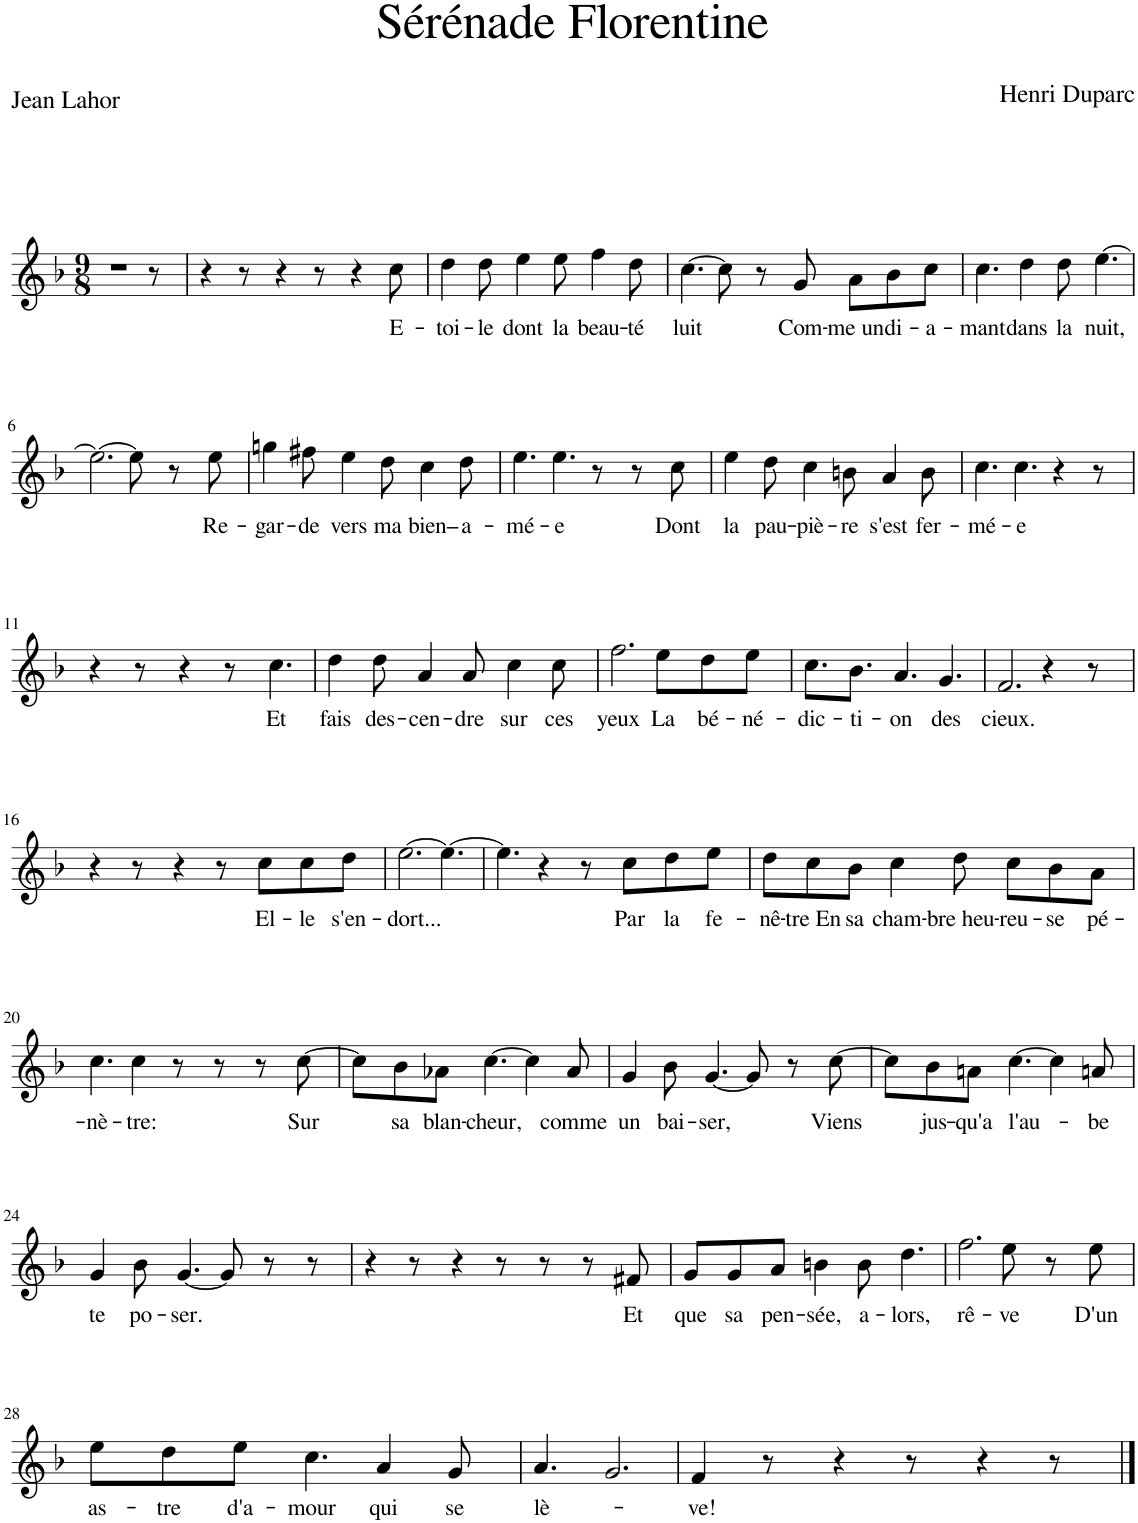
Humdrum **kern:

**kern	**text
*part1	*part1
*staff1	*staff1
*I"Piano	*
*I'Pno	*
*clefG2	*
*k[b-]	*
*M9/8	*
=1	=1
1r	.
8r	.
=2	=2
4r	.
8r	.
4r	.
8r	.
4r	.
!	!LO:LY:b
8cc\	E-
=3	=3
!	!LO:LY:b
4dd\	-toi-
!	!LO:LY:b
8dd\	-le
!	!LO:LY:b
4ee\	dont
!	!LO:LY:b
8ee\	la
!	!LO:LY:b
4ff\	beau-
!	!LO:LY:b
8dd\	-té
=4	=4
!	!LO:LY:b
[4.cc\	luit
8cc\]	.
8r	.
!	!LO:LY:b
8g/	Com-
!	!LO:LY:b
8a\L	-me un
!	!LO:LY:b
8b-\	di-
!	!LO:LY:b
8cc\J	-a-
=5	=5
!	!LO:LY:b
4.cc\	-mant
!	!LO:LY:b
4dd\	dans
!	!LO:LY:b
8dd\	la
!	!LO:LY:b
[4.ee\	nuit,
!!LO:LB:g=z
=6	=6
2.ee\_	.
8ee\]	.
8r	.
!	!LO:LY:b
8ee\	Re-
=7	=7
!	!LO:LY:b
4ggn\	-gar-
!	!LO:LY:b
8ff#X\	-de
!	!LO:LY:b
4ee\	vers
!	!LO:LY:b
8dd\	ma
!	!LO:LY:b
4cc\	bien–
!	!LO:LY:b
8dd\	a-
=8	=8
!	!LO:LY:b
4.ee\	-mé-
!	!LO:LY:b
4.ee\	-e
8r	.
8r	.
!	!LO:LY:b
8cc\	Dont
=9	=9
!	!LO:LY:b
4ee\	la
!	!LO:LY:b
8dd\	pau-
!	!LO:LY:b
4cc\	-piè-
!	!LO:LY:b
8bn\	-re
!	!LO:LY:b
4a/	s'est
!	!LO:LY:b
8b\	fer-
=10	=10
!	!LO:LY:b
4.cc\	-mé-
!	!LO:LY:b
4.cc\	-e
4r	.
8r	.
!!LO:LB:g=z
=11	=11
4r	.
8r	.
4r	.
8r	.
!	!LO:LY:b
4.cc\	Et
=12	=12
!	!LO:LY:b
4dd\	fais
!	!LO:LY:b
8dd\	des-
!	!LO:LY:b
4a/	-cen-
!	!LO:LY:b
8a/	-dre
!	!LO:LY:b
4cc\	sur
!	!LO:LY:b
8cc\	ces
=13	=13
!	!LO:LY:b
2.ff\	yeux
!	!LO:LY:b
8ee\L	La
!	!LO:LY:b
8dd\	bé-
!	!LO:LY:b
8ee\J	-né-
=14	=14
!	!LO:LY:b
8.cc\L	-dic-
!	!LO:LY:b
8.b-\J	-ti-
!	!LO:LY:b
4.a/	-on
!	!LO:LY:b
4.g/	des
=15	=15
!	!LO:LY:b
2.f/	cieux.
4r	.
8r	.
!!LO:LB:g=z
=16	=16
4r	.
8r	.
4r	.
8r	.
!	!LO:LY:b
8cc\L	El-
!	!LO:LY:b
8cc\	-le
!	!LO:LY:b
8dd\J	s'en-
=17	=17
!	!LO:LY:b
[2.ee\	-dort...
4.ee\_	.
=18	=18
4.ee\]	.
4r	.
8r	.
!	!LO:LY:b
8cc\L	Par
!	!LO:LY:b
8dd\	la
!	!LO:LY:b
8ee\J	fe-
=19	=19
!	!LO:LY:b
8dd\L	-nê-
!	!LO:LY:b
8cc\	-tre En
!	!LO:LY:b
8b-\J	sa
!	!LO:LY:b
4cc\	cham-
!	!LO:LY:b
8dd\	-bre heu-
!	!LO:LY:b
8cc\L	-reu-
!	!LO:LY:b
8b-\	-se
!	!LO:LY:b
8a\J	pé-
!!LO:LB:g=z
=20	=20
!	!LO:LY:b
4.cc\	-nè-
!	!LO:LY:b
4cc\	-tre:
8r	.
8r	.
8r	.
!	!LO:LY:b
[8cc\	Sur
=21	=21
8cc\L]	.
!	!LO:LY:b
8b-\	sa
!	!LO:LY:b
8a-X\J	blan-
!	!LO:LY:b
[4.cc\	-cheur,
4cc\]	.
!	!LO:LY:b
8a-/	comme
=22	=22
!	!LO:LY:b
4g/	un
!	!LO:LY:b
8b-\	bai-
!	!LO:LY:b
[4.g/	-ser,
8g/]	.
8r	.
!	!LO:LY:b
[8cc\	Viens
=23	=23
8cc\L]	.
!	!LO:LY:b
8b-\	jus-
!	!LO:LY:b
8an\J	-qu'a
!	!LO:LY:b
[4.cc\	l'au-
4cc\]	.
!	!LO:LY:b
8an/	-be
!!LO:LB:g=z
=24	=24
!	!LO:LY:b
4g/	te
!	!LO:LY:b
8b-\	po-
!	!LO:LY:b
[4.g/	-ser.
8g/]	.
8r	.
8r	.
=25	=25
4r	.
8r	.
4r	.
8r	.
8r	.
8r	.
!	!LO:LY:b
8f#X/	Et
=26	=26
!	!LO:LY:b
8g/L	que
!	!LO:LY:b
8g/	sa
!	!LO:LY:b
8a/J	pen-
!	!LO:LY:b
4bn\	-sée,
!	!LO:LY:b
8b\	a-
!	!LO:LY:b
4.dd\	-lors,
=27	=27
!	!LO:LY:b
2.ff\	rê-
!	!LO:LY:b
8ee\	-ve
8r	.
!	!LO:LY:b
8ee\	D'un
!!LO:LB:g=z
=28	=28
!	!LO:LY:b
8ee\L	as-
!	!LO:LY:b
8dd\	-tre
!	!LO:LY:b
8ee\J	d'a-
!	!LO:LY:b
4.cc\	-mour
!	!LO:LY:b
4a/	qui
!	!LO:LY:b
8g/	se
=29	=29
!	!LO:LY:b
4.a/	lè-
2.g/	.
=30	=30
!	!LO:LY:b
4f/	-ve!
8r	.
4r	.
8r	.
4r	.
8r	.
==	==
*-	*-
